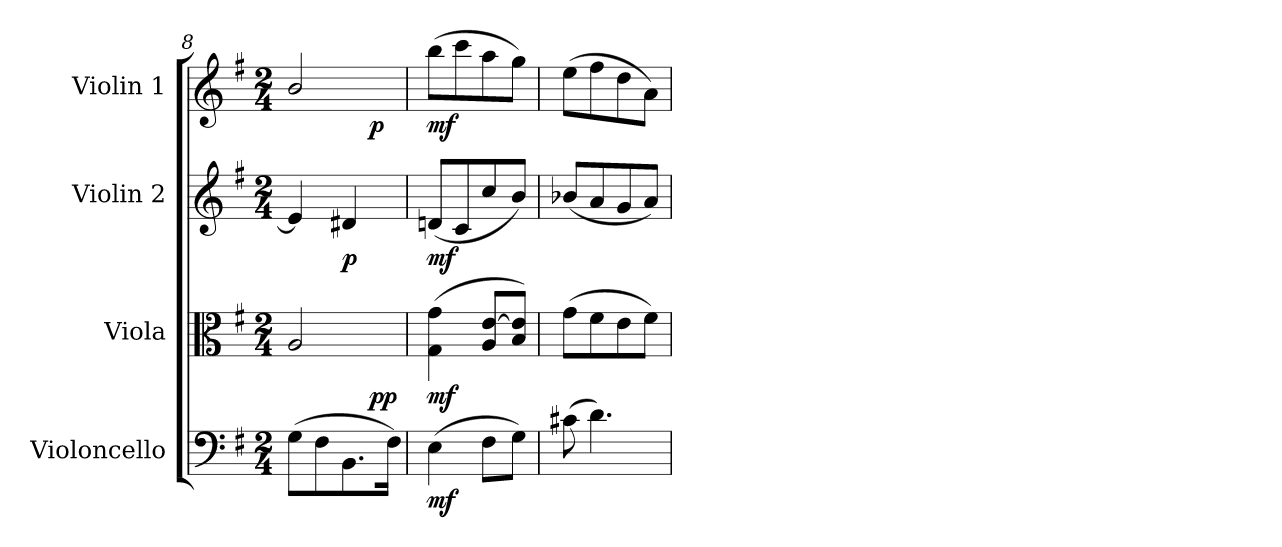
**kern	**dynam	**kern	**dynam	**kern	**dynam	**kern	**dynam
*part4	*part4	*part3	*part3	*part2	*part2	*part1	*part1
*staff4	*staff4	*staff3	*staff3	*staff2	*staff2	*staff1	*staff1
*I"Violoncello	*	*I"Viola	*	*I"Violin 2	*	*I"Violin 1	*
*I'Vc	*	*I'Vla	*	*I'Vln	*	*I'Vln	*
*clefF4	*	*clefC3	*	*clefG2	*	*clefG2	*
*k[f#]	*	*k[f#]	*	*k[f#]	*	*k[f#]	*
*M2/4	*	*M2/4	*	*M2/4	*	*M2/4	*
=8	=8	=8	=8	=8	=8	=8	=8
*	*	*^	*	*	*	*^	*
(8G\L	.	2A/	4.ryy	.	4e/]	.	2b/	4.ryy	.
8F#\	.	.	.	.	.	.	.	.	.
!	!	!	!	!	!	!LO:DY:b	!	!	!
8.BB\	.	.	.	.	4d#X/	p	.	.	.
!	!	!	!	!LO:DY:b	!	!	!	!	!
!	!	!	!	!LO:DY:n=1:b	!	!	!	!	!LO:DY:b
.	.	.	8ryy	p p	.	.	.	8ryy	p
16F#\Jk)	.	.	.	.	.	.	.	.	.
*	*	*v	*v	*	*	*	*v	*v	*
!!LO:LB:g=z
=9	=9	=9	=9	=9	=9	=9	=9
!	!LO:DY:b	!	!LO:DY:b	!	!LO:DY:b	!	!LO:DY:b
(4E\	mf	(4G\ 4g\	mf	(8dn/L	mf	(8bb\L	mf
.	.	.	.	8c/	.	8ccc\	.
8F#\L	.	8A/ [8e/L	.	8cc/	.	8aa\	.
8G\J)	.	8B/ 8e/]J)	.	8b/J)	.	8gg\J)	.
=10	=10	=10	=10	=10	=10	=10	=10
(8c#X\	.	(8g\L	.	(8b-X/L	.	(8ee\L	.
4.d\)	.	8f#\	.	8a/	.	8ff#\	.
.	.	8e\	.	8g/	.	8dd\	.
.	.	8f#\J)	.	8a/J)	.	8a\J)	.
=	=	=	=	=	=	=	=
*-	*-	*-	*-	*-	*-	*-	*-
